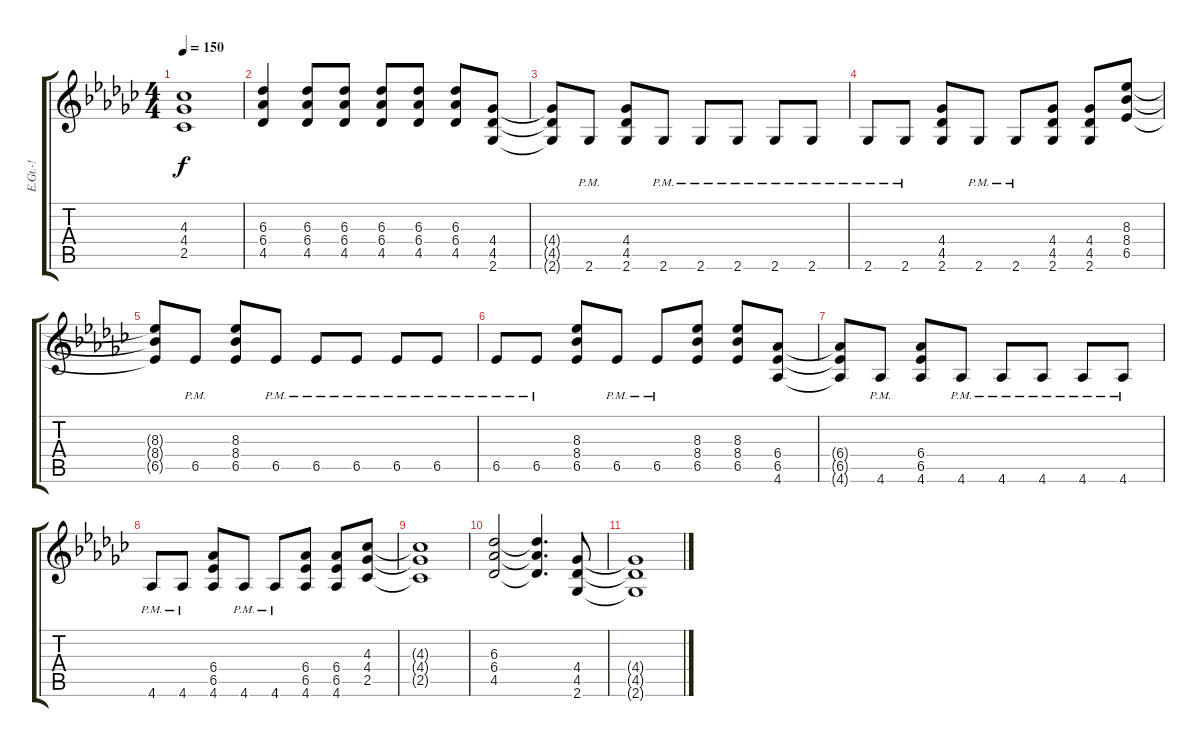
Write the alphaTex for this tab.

\track ("E.Gt.-!" "E.Gt.-!") {instrument distortionguitar}
\staff {score tabs}
\tuning (E4 B3 G3 D3 A2 E2) {hide}
\ts (4 4)
\tempo 150
\clef g2
\ks gb
(4.3{t} 4.4{t} 2.5{t}).1{dy f} |
(6.3 6.4 4.5).4 (6.3 6.4 4.5).8 (6.3 6.4 4.5).8 (6.3 6.4 4.5).8 (6.3 6.4 4.5).8 (6.3 6.4 4.5).8 (4.4 4.5 2.6).8 |
(4.4{t} 4.5{t} 2.6{t}).8 2.6{pm}.8 (4.4 4.5 2.6).8 2.6{pm}.8 2.6{pm}.8 2.6{pm}.8 2.6{pm}.8 2.6{pm}.8 |
2.6{pm}.8 2.6{pm}.8 (4.4 4.5 2.6).8 2.6{pm}.8 2.6{pm}.8 (4.4 4.5 2.6).8 (4.4 4.5 2.6).8 (8.3 8.4 6.5).8 |
(8.3{t} 8.4{t} 6.5{t}).8 6.5{pm}.8 (8.3 8.4 6.5).8 6.5{pm}.8 6.5{pm}.8 6.5{pm}.8 6.5{pm}.8 6.5{pm}.8 |
6.5{pm}.8 6.5{pm}.8 (8.3 8.4 6.5).8 6.5{pm}.8 6.5{pm}.8 (8.3 8.4 6.5).8 (8.3 8.4 6.5).8 (6.4 6.5 4.6).8 |
(6.4{t} 6.5{t} 4.6{t}).8 4.6{pm}.8 (6.4 6.5 4.6).8 4.6{pm}.8 4.6{pm}.8 4.6{pm}.8 4.6{pm}.8 4.6{pm}.8 |
4.6{pm}.8 4.6{pm}.8 (6.4 6.5 4.6).8 4.6{pm}.8 4.6{pm}.8 (6.4 6.5 4.6).8 (6.4 6.5 4.6).8 (4.3 4.4 2.5).8 |
(4.3{t} 4.4{t} 2.5{t}).1 |
(6.3 6.4 4.5).2 (6.3{t} 6.4{t} 4.5{t}).4{d} (4.4 4.5 2.6).8 |
(4.4{t} 4.5{t} 2.6{t}).1
